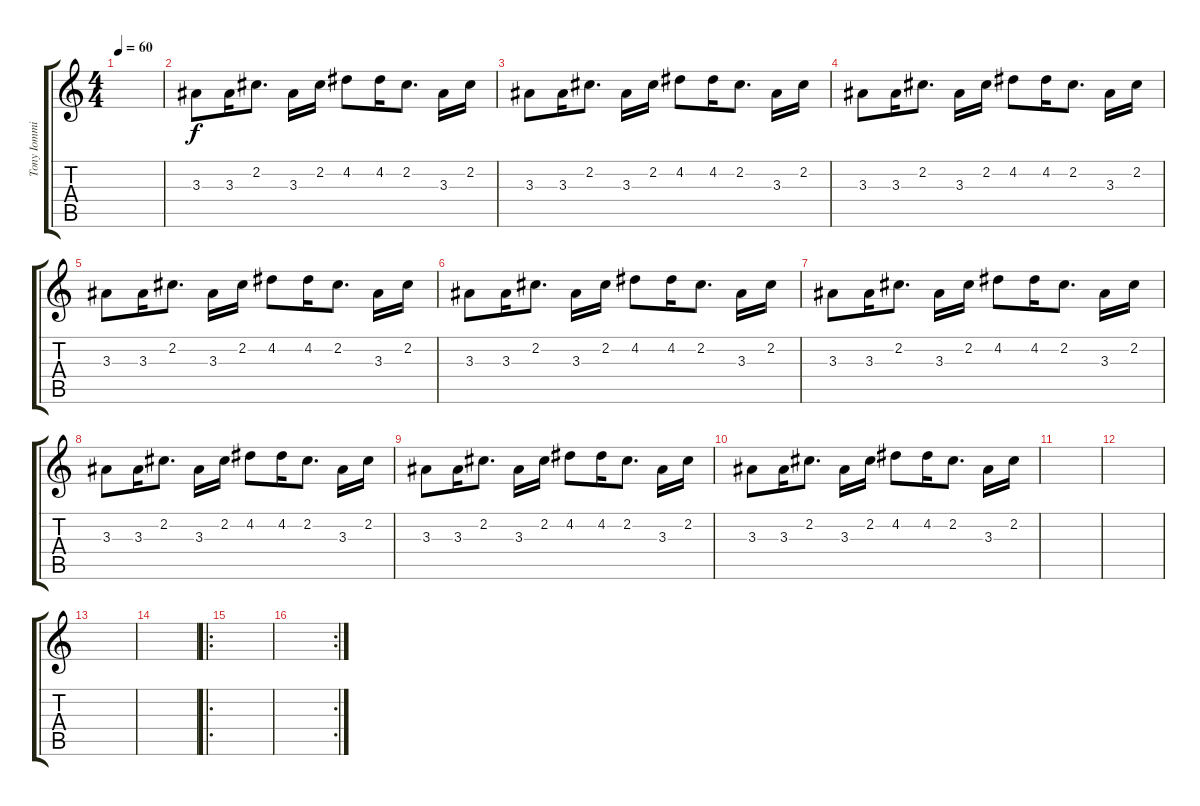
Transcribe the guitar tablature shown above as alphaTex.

\track ("Tony Iommi (Rythm Guitar)" "Tony Iommi") {instrument electricguitarclean}
\staff {score tabs}
\tuning (E4 B3 G3 D3 A2 Eb2) {hide}
\ts (4 4)
\tempo 60
\clef g2
\ks c
|
3.3.8 3.3.16 2.2.8{d} 3.3.16 2.2.16 4.2.8 4.2.16 2.2.8{d} 3.3.16 2.2.16 |
3.3.8 3.3.16 2.2.8{d} 3.3.16 2.2.16 4.2.8 4.2.16 2.2.8{d} 3.3.16 2.2.16 |
3.3.8 3.3.16 2.2.8{d} 3.3.16 2.2.16 4.2.8 4.2.16 2.2.8{d} 3.3.16 2.2.16 |
3.3.8 3.3.16 2.2.8{d} 3.3.16 2.2.16 4.2.8 4.2.16 2.2.8{d} 3.3.16 2.2.16 |
3.3.8 3.3.16 2.2.8{d} 3.3.16 2.2.16 4.2.8 4.2.16 2.2.8{d} 3.3.16 2.2.16 |
3.3.8 3.3.16 2.2.8{d} 3.3.16 2.2.16 4.2.8 4.2.16 2.2.8{d} 3.3.16 2.2.16 |
3.3.8 3.3.16 2.2.8{d} 3.3.16 2.2.16 4.2.8 4.2.16 2.2.8{d} 3.3.16 2.2.16 |
3.3.8 3.3.16 2.2.8{d} 3.3.16 2.2.16 4.2.8 4.2.16 2.2.8{d} 3.3.16 2.2.16 |
3.3.8 3.3.16 2.2.8{d} 3.3.16 2.2.16 4.2.8 4.2.16 2.2.8{d} 3.3.16 2.2.16 |
|
|
|
|
\ro
|
\rc 2
